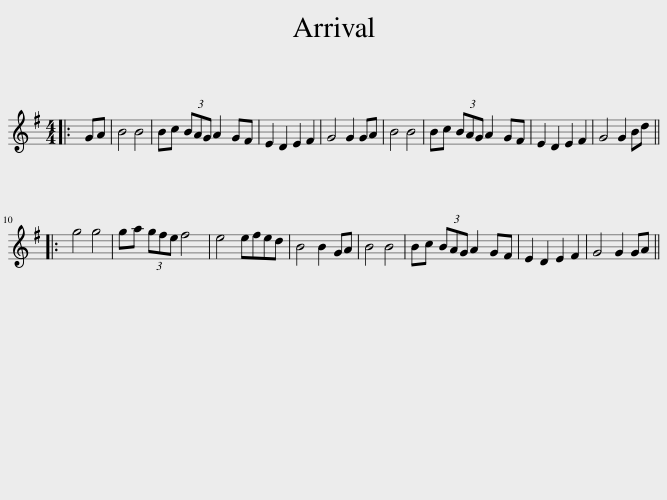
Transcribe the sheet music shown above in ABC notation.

X:1
L:1/8
M:4/4
I:linebreak $
K:G
V:1 treble
V:1
|: GA | B4 B4 | Bc (3BAG A2 GF | E2 D2 E2 F2 | G4 G2 GA | %5
 B4 B4 | Bc (3BAG A2 GF | E2 D2 E2 F2 | G4 G2 Bd |:$ g4 g4 | %10
 ga (3gfe f4 | e4 efed | B4 B2 GA | B4 B4 | Bc (3BAG A2 GF | %15
 E2 D2 E2 F2 | G4 G2 GA || %17
